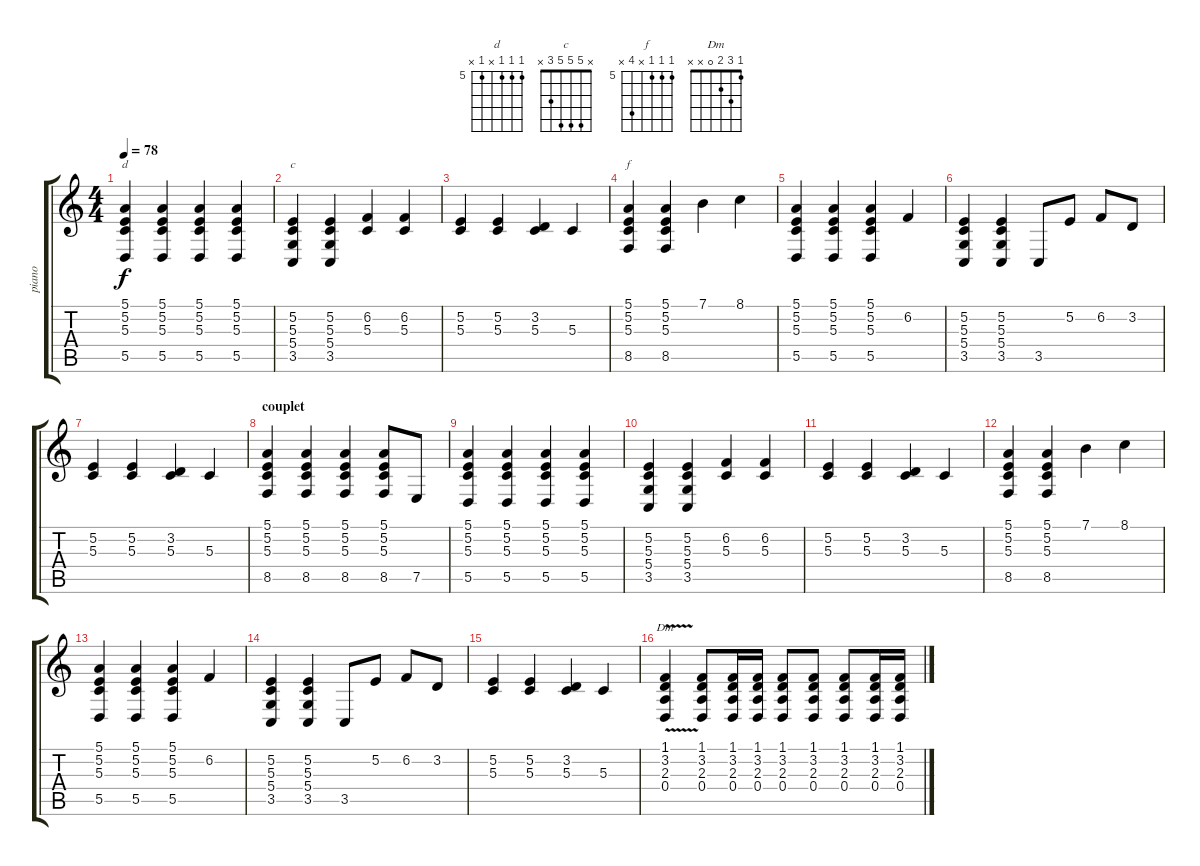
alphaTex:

\track ("piano" "piano") {instrument acousticgrandpiano}
\staff {score tabs}
\tuning (E4 B3 G3 D3 A2 E2) {hide}
\chord ("d" 5 5 5 x 5 x) {firstfret 5}
\chord ("c" x 5 5 5 3 x)
\chord ("f" 5 5 5 x 8 x) {firstfret 5}
\chord ("Dm" 1 3 2 0 x x)
\ts (4 4)
\tempo 78
\clef g2
\ks c
(5.1 5.2 5.3 5.5).4{ch "d" dy f} (5.1 5.2 5.3 5.5).4 (5.1 5.2 5.3 5.5).4 (5.1 5.2 5.3 5.5).4 |
(5.2 5.3 5.4 3.5).4{ch "c"} (5.2 5.3 5.4 3.5).4 (6.2 5.3).4 (6.2 5.3).4 |
(5.2 5.3).4 (5.2 5.3).4 (3.2 5.3).4 5.3.4 |
(5.1 5.2 5.3 8.5).4{ch "f"} (5.1 5.2 5.3 8.5).4 7.1.4 8.1.4 |
(5.1 5.2 5.3 5.5).4 (5.1 5.2 5.3 5.5).4 (5.1 5.2 5.3 5.5).4 6.2.4 |
(5.2 5.3 5.4 3.5).4 (5.2 5.3 5.4 3.5).4 3.5.8 5.2.8 6.2.8 3.2.8 |
(5.2 5.3).4 (5.2 5.3).4 (3.2 5.3).4 5.3.4 |
\section ("" "couplet")
(5.1 5.2 5.3 8.5).4 (5.1 5.2 5.3 8.5).4 (5.1 5.2 5.3 8.5).4 (5.1 5.2 5.3 8.5).8 7.5.8 |
(5.1 5.2 5.3 5.5).4 (5.1 5.2 5.3 5.5).4 (5.1 5.2 5.3 5.5).4 (5.1 5.2 5.3 5.5).4 |
(5.2 5.3 5.4 3.5).4 (5.2 5.3 5.4 3.5).4 (6.2 5.3).4 (6.2 5.3).4 |
(5.2 5.3).4 (5.2 5.3).4 (3.2 5.3).4 5.3.4 |
(5.1 5.2 5.3 8.5).4 (5.1 5.2 5.3 8.5).4 7.1.4 8.1.4 |
(5.1 5.2 5.3 5.5).4 (5.1 5.2 5.3 5.5).4 (5.1 5.2 5.3 5.5).4 6.2.4 |
(5.2 5.3 5.4 3.5).4 (5.2 5.3 5.4 3.5).4 3.5.8 5.2.8 6.2.8 3.2.8 |
(5.2 5.3).4 (5.2 5.3).4 (3.2 5.3).4 5.3.4 |
(1.1 3.2 2.3{v} 0.4).4{ch "Dm" volume 9} (1.1 3.2 2.3 0.4).8 (1.1 3.2 2.3 0.4).16 (1.1 3.2 2.3 0.4).16 (1.1 3.2 2.3 0.4).8 (1.1 3.2 2.3 0.4).8 (1.1 3.2 2.3 0.4).8 (1.1 3.2 2.3 0.4).16 (1.1 3.2 2.3 0.4).16
